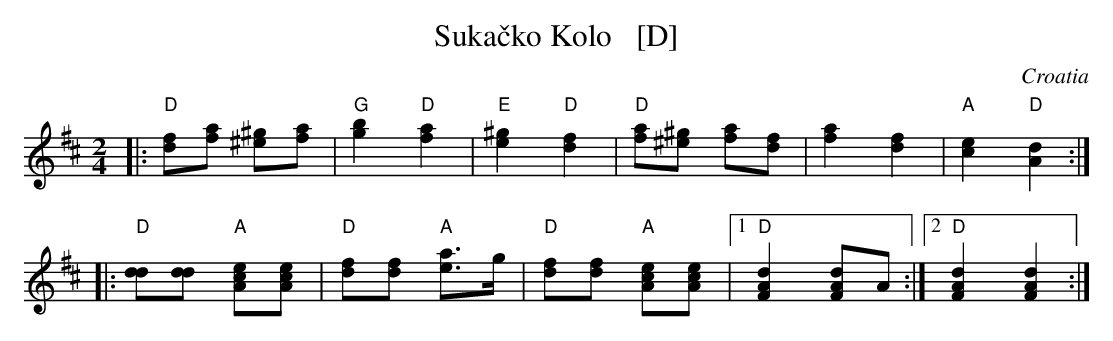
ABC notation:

X:1
T: Suka\vcko Kolo   [D]
O: Croatia
M: 2/4
L: 1/8
K: D
|:\
"D"[fd][af] [^g^e][af] | "G"[b2g2] "D"[a2f2] | "E"[^g2e2] "D"[f2d2] |\
"D"[af][^g^e] [af][fd] | [a2f2] [f2d2] | "A"[e2c2] "D"[d2A2] :|
|:\
"D"[dd][dd] "A"[ecA][ecA] | "D"[fd][fd] "A"[ae]>g |\
"D"[fd][fd] "A"[ecA][ecA] |1 "D"[d2A2F2] [dAF]A :|2 "D"[d2A2F2] [d2A2F2] :|
